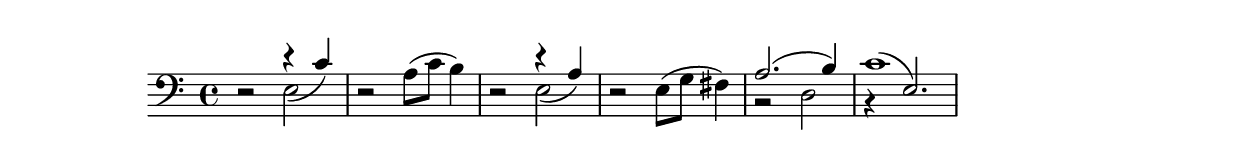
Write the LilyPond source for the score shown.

\version "2.17.30"
\language "english"
\header { tagline = ##f}

celloI = \relative c {
  <<
  { s2 r4 s s1 s2 r4 s s1 b2\rest \stemDown d b4\rest s2.
  }
  \\
  {
    d2\rest e2*1/2_( \voiceOne c'4)\oneVoice r2 a8 (c b4) r2 e,2*1/2_( \voiceOne a4) \oneVoice
    r2 e8 (g fs4) \stemUp a2.^(b4) c1*1/4^( \voiceOne e,2. )
  }
  >>
}

celloIPart = \new Staff  {
  
 \clef bass   \celloI  }

\score {
  \celloIPart
  \layout { }
 
}
